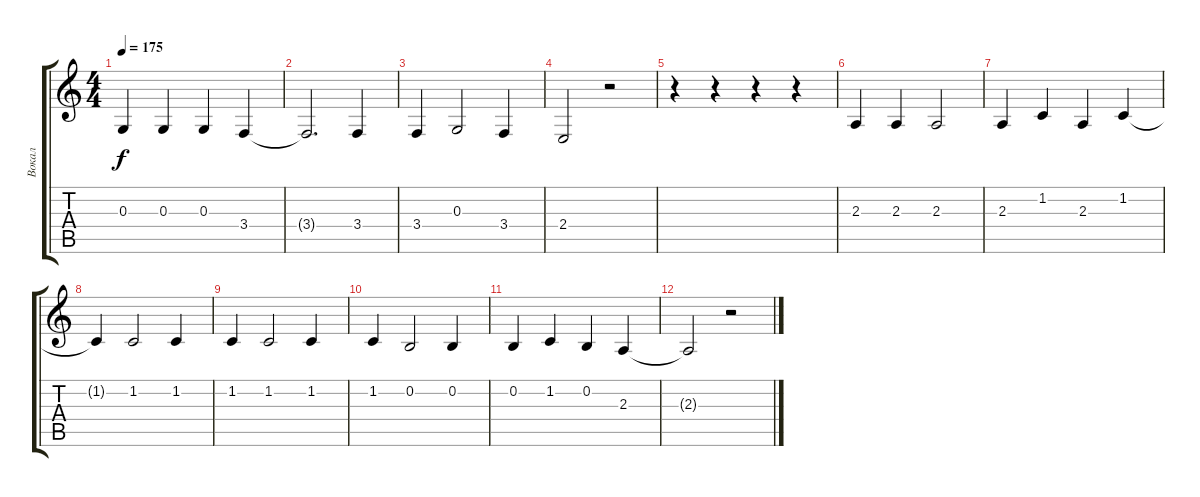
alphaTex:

\track ("Вокал" "Вокал") {instrument baritonesax}
\staff {score tabs}
\tuning (E4 B3 G3 D3 A2 E2) {hide}
\ts (4 4)
\tempo 175
\clef g2
\ks c
0.3.4{dy f} 0.3.4 0.3.4 3.4.4 |
3.4{t}.2{d} 3.4.4 |
3.4.4 0.3.2 3.4.4 |
2.4.2 r.2 |
r.4 r.4 r.4 r.4 |
2.3.4 2.3.4 2.3.2 |
2.3.4 1.2.4 2.3.4 1.2.4 |
1.2{t}.4 1.2.2 1.2.4 |
1.2.4 1.2.2 1.2.4 |
1.2.4 0.2.2 0.2.4 |
0.2.4 1.2.4 0.2.4 2.3.4 |
2.3{t}.2 r.2
